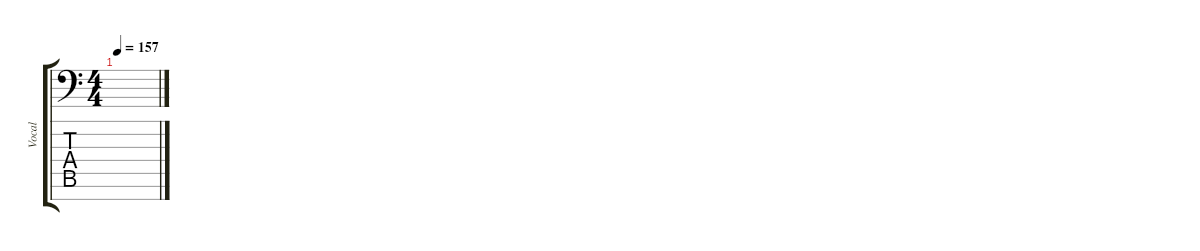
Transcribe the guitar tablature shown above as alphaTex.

\track ("Vocal" "Vocal") {instrument overdrivenguitar}
\staff {score tabs}
\tuning (E4 B3 G3 D3 A2 E2 C-1) {hide}
\ts (4 4)
\tempo 157
\clef f4
\ks c
